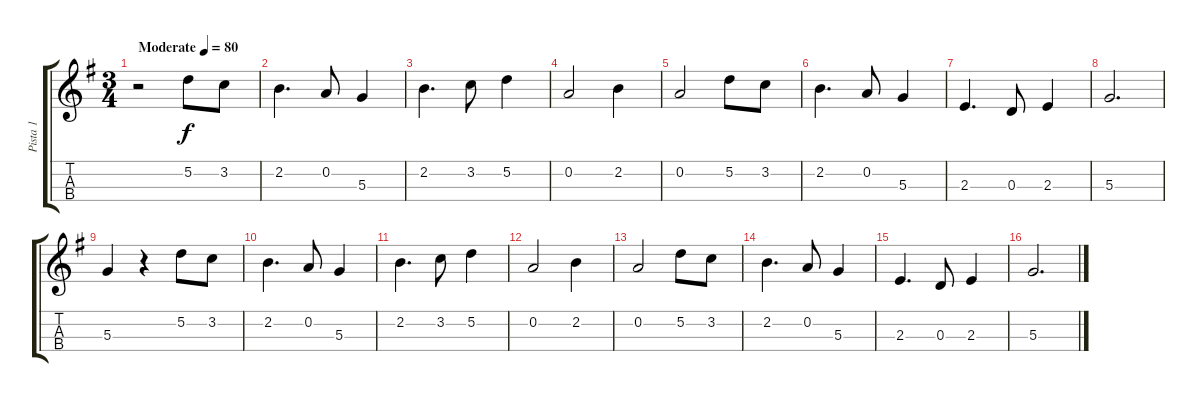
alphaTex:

\track ("Pista 1" "Pista 1") {instrument acousticguitarsteel}
\staff {score tabs}
\tuning (E4 A3 D3 G2) {hide}
\ts (3 4)
\tempo (80 "Moderate")
\clef g2
\ks g
r.2{dy f instrument acousticguitarsteel} 5.2.8 3.2.8 |
2.2.4{d} 0.2.8 5.3.4 |
2.2.4{d} 3.2.8 5.2.4 |
0.2.2 2.2.4 |
0.2.2 5.2.8 3.2.8 |
2.2.4{d} 0.2.8 5.3.4 |
2.3.4{d} 0.3.8 2.3.4 |
5.3.2{d} |
5.3.4 r.4 5.2.8 3.2.8 |
2.2.4{d} 0.2.8 5.3.4 |
2.2.4{d} 3.2.8 5.2.4 |
0.2.2 2.2.4 |
0.2.2 5.2.8 3.2.8 |
2.2.4{d} 0.2.8 5.3.4 |
2.3.4{d} 0.3.8 2.3.4 |
5.3.2{d}
